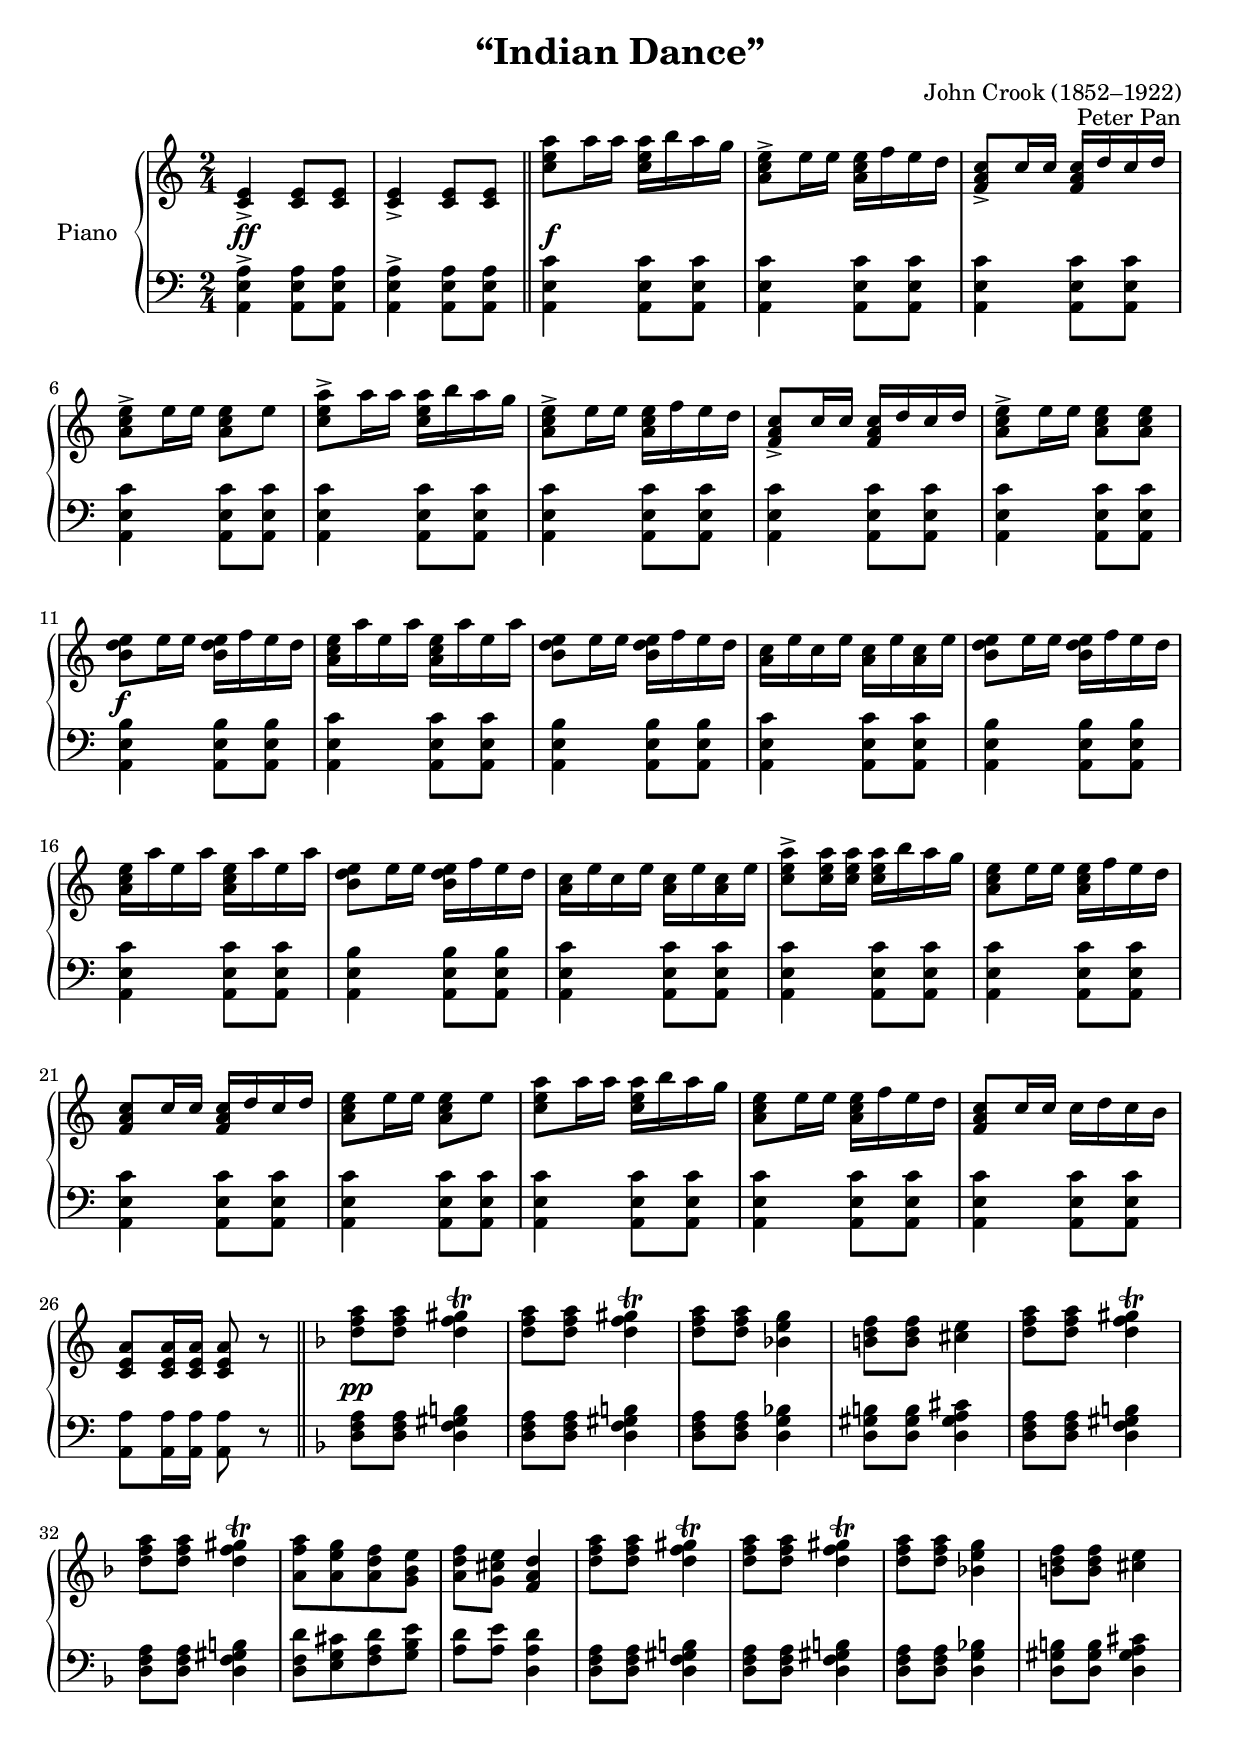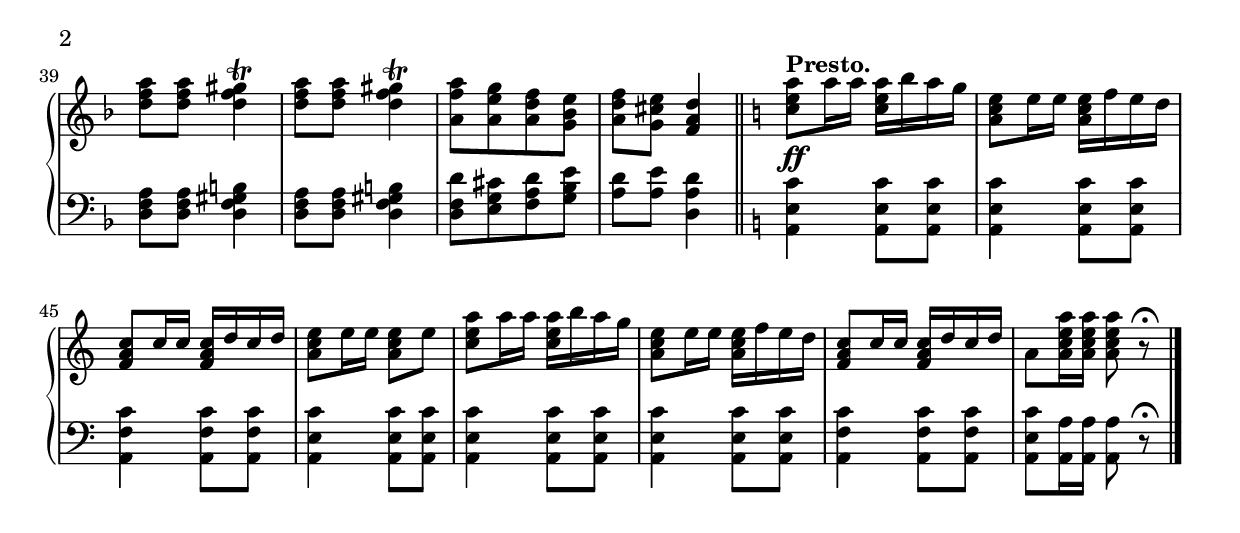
\version "2.19.52"
\language "english"
\include "Peter_Pan.ily"

% \include "articulate.ly"

\header {
  title = "“Indian Dance”"
}

\tagGroup #'(midi-only score-only)


dynamicsOne = {
	<>\ff
	s2*2	|
}

upperOne = \relative {
	<c' e>4->			q8		q		|
	q4->				q8		q		|
}

lowerOne = \relative {
	<a, e' a>4->			q8		q		|
	q4->				q8		q		|
}


dynamicsTwo = {
	<>\f
	s2*8	|

	<>\f
	s2*8	|

	s2*8	|
}

upperTwo = \relative {
	<a'' e c>8	a16	a	q	b	a	g	|
	<e c a>8->	e16	e	q	f	e	d	|
	<c a f>8->	c16	c	q	d	c	d	|
	<e c a>8->	e16	e	q8		e		|

	<a e c>8->	a16	a	q	b	a	g	|
	<e c a>8->	e16	e	q	f	e	d	|
	<c a f>8->	c16	c	q	d	c	d	|
	<e c a>8->	e16	e	q8		q		|

  \repeat unfold 2 {
	<e d b>8	e16	e	q	f	e	d	|
	<e c a>	a	e	a	q	a	e	a	|
	<e d b>8	e16	e	q	f	e	d	|
	<c a>	e	c	e	q	e	q	e	|
  }

	<a e c>8->	q16	q	q	b	a	g	|
	<e c a>8	e16	e	q	f	e	d	|
	<c a f>8	c16	c	q	d	c	d	|
	<e c a>8	e16	e	q8		e		|

	<a e c>8	a16	a	q	b	a	g	|
	<e c a>8	e16	e	q	f	e	d	|
	<c a f>8	c16	c	c	d	c	b	|
	<a e c>8	q16	q	q8		r		|
}

lowerTwo = {
  \repeat unfold 8 {
	<a, e c'>4			q8		q		|
  }
  \repeat unfold 4 {
	<a, e b>4			q8		q		|
	<a, e c'>4			q8		q		|
  }
  \repeat unfold 7 {
	<a, e c'>4			q8		q		|
  }
	<a, a>8		q16	q	q8		r		|
}


dynamicsThree = {
	<>\pp
	s2*16	|
}

upperThree = \relative {
  \repeat unfold 2 {
    \repeat unfold 2 {
	<d'' f a>8	q		<d f gs>4\trill			|
	<d f a>8	q		<d f gs>4\trill			|
    }
    \alternative {
      {
	<d f a>8	q		<bf! e g>4			|
	<b d f>8	q		<cs e>4				|
      }
      {
	<a f' a>8[	<a e' g>	<a d f>		<g bf e>]	|
	<a d f>		<g cs e>	<f a d>4			|
      }
    }
  }
}

lowerThree = \relative {
  \repeat unfold 2 {
    \repeat unfold 2 {
	<d f a>8	q		<d f gs b>4			|
	<d f a>8	q		<d f gs b>4			|
    }
    \alternative {
      {
	<d f a>8	q		<d g bf!>4			|
	<d gs b>8	q		<d gs a cs>4			|
      }
      {
	<d f d'>8[	<e g cs>	<f a d>		<g bf e>]	|
	<a d>		<a e'>		<d, a' d>4			|
      }
    }
  }
}


dynamicsFour = {
	<>\ff
	s2*7	|
	s8*3	%…
  % Don’t bother playing with the tempo to extend the fermata
		s8	|
}

upperFour = \relative {
  \repeat unfold 2 {
	<a'' e c>8	a16	a	q	b	a	g	|
	<e c a>8	e16	e	q	f	e	d	|
	<c a f>8	c16	c	q	d	c	d	|
  }
  \alternative {
    {
	<e c a>8	e16	e	q8		e		|
    }
    {
	a,8		<a c e a>16  q	q8		r\fermata	|
    }
  }
}

lowerFour = {
  \repeat unfold 2 {
	<a, e c'>4			q8		q		|
	<a, e c'>4			q8		q		|
	<a, f c'>4			q8		q		|
  }
  \alternative {
    {
	<a, e c'>4			q8		q		|
    }
    {
	<a, e c'>8	<a, a>16  q	q8		r\fermata	|
    }
  }
}


dynamics = {
  \set Score.tempoHideNote = ##t

  \time 2/4
  \tempo 4 = 120
  \dynamicsOne
  \bar "||"

  \dynamicsTwo
  \bar "||"

  \dynamicsThree
  \bar "||"

  \tempo "Presto." 4 = 128
  \dynamicsFour
  \bar "|."
}

upper = {
  \clef treble

  \key a \minor
  \upperOne

  \upperTwo

  \key d \minor
  \upperThree

  \key a \minor
  \upperFour
}

lower = {
  \clef bass

  \key a \minor
  \lowerOne

  \lowerTwo

  \key d \minor
  \lowerThree

  \key a \minor
  \lowerFour
}


\score {
  \new PianoStaff
    \with {
      instrumentName = #"Piano"
    }
  \keepWithTag #'score-only
  <<
    \new Staff = "upper" \upper
    \new Dynamics = "dynamics" \dynamics
    \new Staff = "lower" \lower
  >>
  \layout {}
}

\score {
  \new PianoStaff
    \with {
      midiInstrument = #"acoustic grand"
    }
  \keepWithTag #'midi-only
  <<
    \new Staff = "upper"
    % \articulate
    \unfoldRepeats
    <<
      \upper
      \dynamics
    >>
    \new Staff = "lower"
    % \articulate
    \unfoldRepeats
    <<
      \lower
      \dynamics
    >>
  >>
  \midi {}
}
